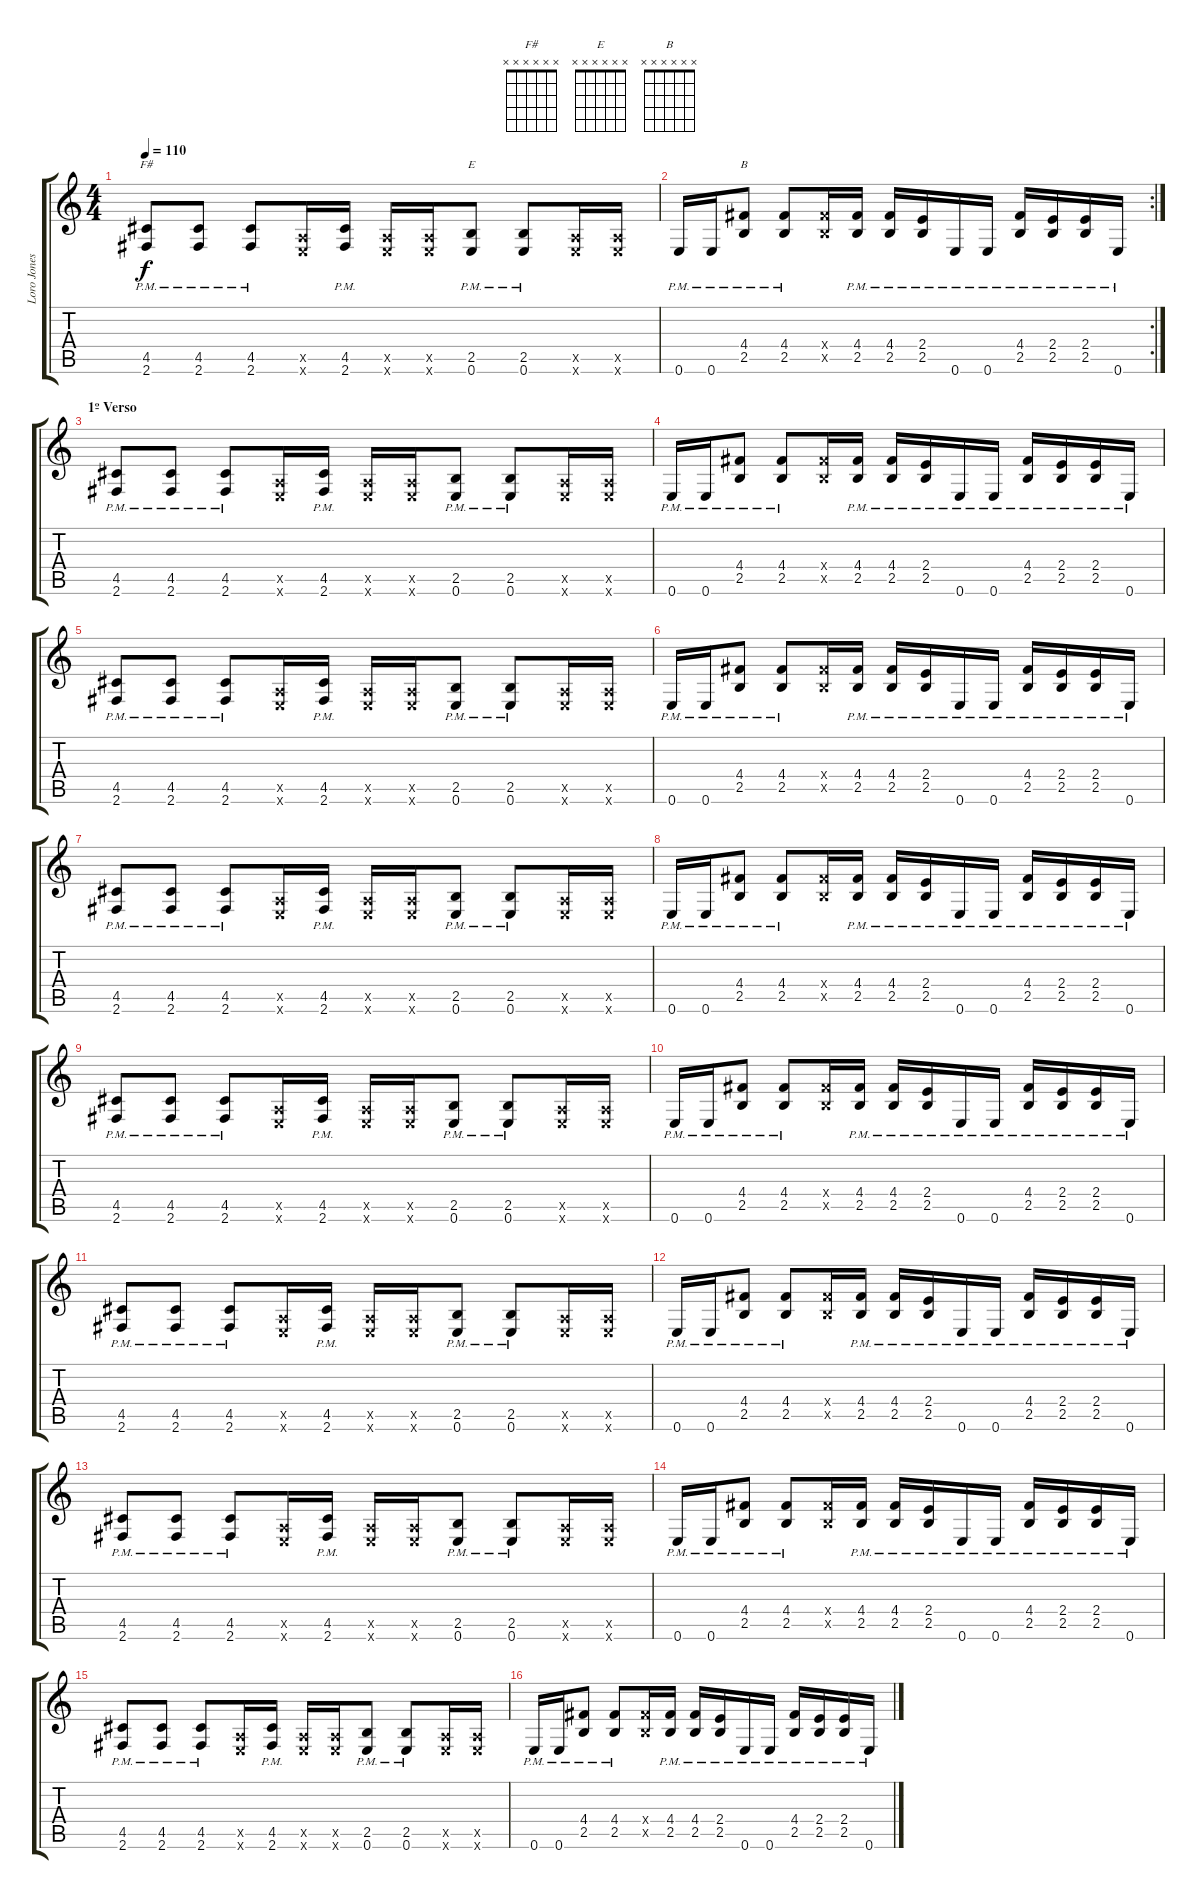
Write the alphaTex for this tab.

\track ("Loro Jones" "Loro Jones") {instrument acousticguitarsteel}
\staff {score tabs}
\tuning (E4 B3 G3 D3 A2 E2) {hide}
\chord ("F#" x x x x x x)
\chord ("E" x x x x x x)
\chord ("B" x x x x x x)
\ts (4 4)
\tempo 110
\clef g2
\ks c
(4.5 2.6{pm}).8{ch "F#" dy f instrument acousticguitarsteel} (4.5 2.6{pm}).8 (4.5 2.6{pm}).8 (0.5{x} 0.6{x}).16 (4.5 2.6{pm}).16 (0.5{x} 0.6{x}).16 (0.5{x} 0.6{x}).16 (2.5{pm} 0.6).8{ch "E"} (2.5{pm} 0.6).8 (0.5{x} 0.6{x}).16 (0.5{x} 0.6{x}).16 |
\rc 2
0.6{pm}.16 0.6{pm}.16 (4.4 2.5{pm}).8{ch "B"} (4.4{pm} 2.5{pm}).8 (4.4{x} 2.5{x}).16 (4.4{pm} 2.5).16 (4.4{pm} 2.5).16 (2.4{pm} 2.5).16 0.6{pm}.16 0.6{pm}.16 (4.4 2.5{pm}).16 (2.4 2.5{pm}).16 (2.4 2.5{pm}).16 0.6{pm}.16 |
\section ("" "1º Verso")
(4.5 2.6{pm}).8 (4.5 2.6{pm}).8 (4.5 2.6{pm}).8 (0.5{x} 0.6{x}).16 (4.5 2.6{pm}).16 (0.5{x} 0.6{x}).16 (0.5{x} 0.6{x}).16 (2.5{pm} 0.6).8 (2.5{pm} 0.6).8 (0.5{x} 0.6{x}).16 (0.5{x} 0.6{x}).16 |
0.6{pm}.16 0.6{pm}.16 (4.4 2.5{pm}).8 (4.4{pm} 2.5{pm}).8 (4.4{x} 2.5{x}).16 (4.4{pm} 2.5).16 (4.4{pm} 2.5).16 (2.4{pm} 2.5).16 0.6{pm}.16 0.6{pm}.16 (4.4 2.5{pm}).16 (2.4 2.5{pm}).16 (2.4 2.5{pm}).16 0.6{pm}.16 |
(4.5 2.6{pm}).8 (4.5 2.6{pm}).8 (4.5 2.6{pm}).8 (0.5{x} 0.6{x}).16 (4.5 2.6{pm}).16 (0.5{x} 0.6{x}).16 (0.5{x} 0.6{x}).16 (2.5{pm} 0.6).8 (2.5{pm} 0.6).8 (0.5{x} 0.6{x}).16 (0.5{x} 0.6{x}).16 |
0.6{pm}.16 0.6{pm}.16 (4.4 2.5{pm}).8 (4.4{pm} 2.5{pm}).8 (4.4{x} 2.5{x}).16 (4.4{pm} 2.5).16 (4.4{pm} 2.5).16 (2.4{pm} 2.5).16 0.6{pm}.16 0.6{pm}.16 (4.4 2.5{pm}).16 (2.4 2.5{pm}).16 (2.4 2.5{pm}).16 0.6{pm}.16 |
(4.5 2.6{pm}).8 (4.5 2.6{pm}).8 (4.5 2.6{pm}).8 (0.5{x} 0.6{x}).16 (4.5 2.6{pm}).16 (0.5{x} 0.6{x}).16 (0.5{x} 0.6{x}).16 (2.5{pm} 0.6).8 (2.5{pm} 0.6).8 (0.5{x} 0.6{x}).16 (0.5{x} 0.6{x}).16 |
0.6{pm}.16 0.6{pm}.16 (4.4 2.5{pm}).8 (4.4{pm} 2.5{pm}).8 (4.4{x} 2.5{x}).16 (4.4{pm} 2.5).16 (4.4{pm} 2.5).16 (2.4{pm} 2.5).16 0.6{pm}.16 0.6{pm}.16 (4.4 2.5{pm}).16 (2.4 2.5{pm}).16 (2.4 2.5{pm}).16 0.6{pm}.16 |
(4.5 2.6{pm}).8 (4.5 2.6{pm}).8 (4.5 2.6{pm}).8 (0.5{x} 0.6{x}).16 (4.5 2.6{pm}).16 (0.5{x} 0.6{x}).16 (0.5{x} 0.6{x}).16 (2.5{pm} 0.6).8 (2.5{pm} 0.6).8 (0.5{x} 0.6{x}).16 (0.5{x} 0.6{x}).16 |
0.6{pm}.16 0.6{pm}.16 (4.4 2.5{pm}).8 (4.4{pm} 2.5{pm}).8 (4.4{x} 2.5{x}).16 (4.4{pm} 2.5).16 (4.4{pm} 2.5).16 (2.4{pm} 2.5).16 0.6{pm}.16 0.6{pm}.16 (4.4 2.5{pm}).16 (2.4 2.5{pm}).16 (2.4 2.5{pm}).16 0.6{pm}.16 |
(4.5 2.6{pm}).8 (4.5 2.6{pm}).8 (4.5 2.6{pm}).8 (0.5{x} 0.6{x}).16 (4.5 2.6{pm}).16 (0.5{x} 0.6{x}).16 (0.5{x} 0.6{x}).16 (2.5{pm} 0.6).8 (2.5{pm} 0.6).8 (0.5{x} 0.6{x}).16 (0.5{x} 0.6{x}).16 |
0.6{pm}.16 0.6{pm}.16 (4.4 2.5{pm}).8 (4.4{pm} 2.5{pm}).8 (4.4{x} 2.5{x}).16 (4.4{pm} 2.5).16 (4.4{pm} 2.5).16 (2.4{pm} 2.5).16 0.6{pm}.16 0.6{pm}.16 (4.4 2.5{pm}).16 (2.4 2.5{pm}).16 (2.4 2.5{pm}).16 0.6{pm}.16 |
(4.5 2.6{pm}).8 (4.5 2.6{pm}).8 (4.5 2.6{pm}).8 (0.5{x} 0.6{x}).16 (4.5 2.6{pm}).16 (0.5{x} 0.6{x}).16 (0.5{x} 0.6{x}).16 (2.5{pm} 0.6).8 (2.5{pm} 0.6).8 (0.5{x} 0.6{x}).16 (0.5{x} 0.6{x}).16 |
0.6{pm}.16 0.6{pm}.16 (4.4 2.5{pm}).8 (4.4{pm} 2.5{pm}).8 (4.4{x} 2.5{x}).16 (4.4{pm} 2.5).16 (4.4{pm} 2.5).16 (2.4{pm} 2.5).16 0.6{pm}.16 0.6{pm}.16 (4.4 2.5{pm}).16 (2.4 2.5{pm}).16 (2.4 2.5{pm}).16 0.6{pm}.16 |
(4.5 2.6{pm}).8 (4.5 2.6{pm}).8 (4.5 2.6{pm}).8 (0.5{x} 0.6{x}).16 (4.5 2.6{pm}).16 (0.5{x} 0.6{x}).16 (0.5{x} 0.6{x}).16 (2.5{pm} 0.6).8 (2.5{pm} 0.6).8 (0.5{x} 0.6{x}).16 (0.5{x} 0.6{x}).16 |
0.6{pm}.16 0.6{pm}.16 (4.4 2.5{pm}).8 (4.4{pm} 2.5{pm}).8 (4.4{x} 2.5{x}).16 (4.4{pm} 2.5).16 (4.4{pm} 2.5).16 (2.4{pm} 2.5).16 0.6{pm}.16 0.6{pm}.16 (4.4 2.5{pm}).16 (2.4 2.5{pm}).16 (2.4 2.5{pm}).16 0.6{pm}.16
